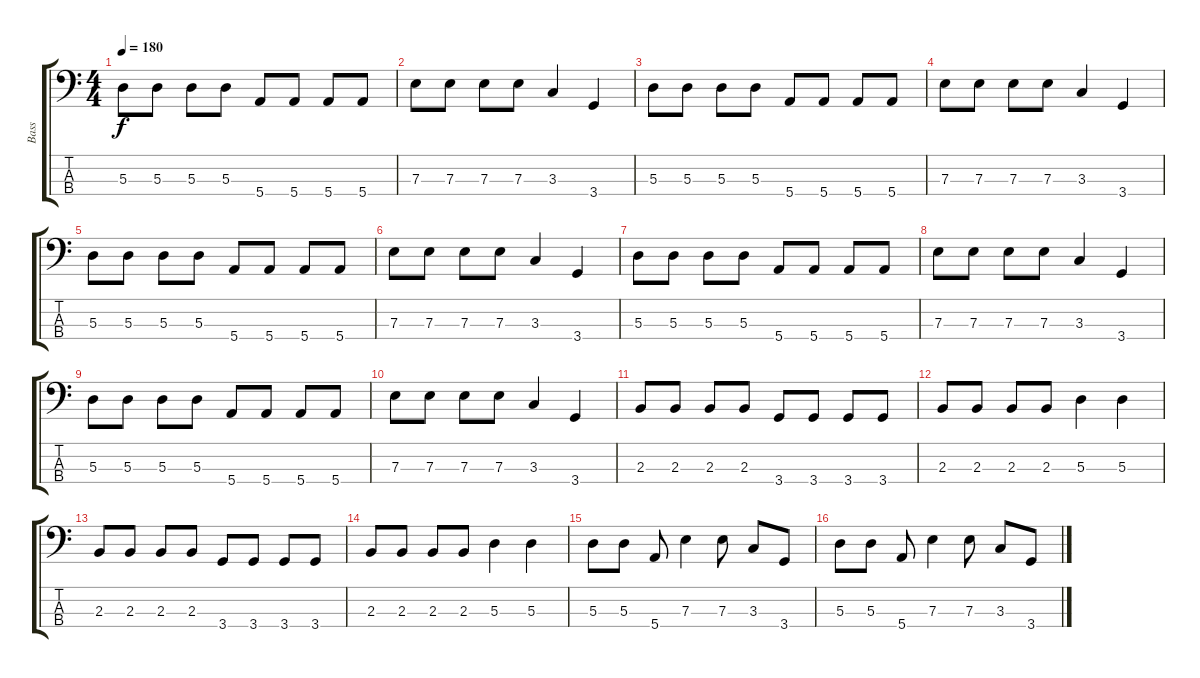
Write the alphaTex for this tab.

\track ("Bass" "Bass") {instrument electricbasspick}
\staff {score tabs}
\tuning (G2 D2 A1 E1) {hide}
\ts (4 4)
\tempo 180
\clef f4
\ks c
5.3.8{dy f} 5.3.8 5.3.8 5.3.8 5.4.8 5.4.8 5.4.8 5.4.8 |
7.3.8 7.3.8 7.3.8 7.3.8 3.3.4 3.4.4 |
5.3.8 5.3.8 5.3.8 5.3.8 5.4.8 5.4.8 5.4.8 5.4.8 |
7.3.8 7.3.8 7.3.8 7.3.8 3.3.4 3.4.4 |
5.3.8 5.3.8 5.3.8 5.3.8 5.4.8 5.4.8 5.4.8 5.4.8 |
7.3.8 7.3.8 7.3.8 7.3.8 3.3.4 3.4.4 |
5.3.8 5.3.8 5.3.8 5.3.8 5.4.8 5.4.8 5.4.8 5.4.8 |
7.3.8 7.3.8 7.3.8 7.3.8 3.3.4 3.4.4 |
5.3.8 5.3.8 5.3.8 5.3.8 5.4.8 5.4.8 5.4.8 5.4.8 |
7.3.8 7.3.8 7.3.8 7.3.8 3.3.4 3.4.4 |
2.3.8 2.3.8 2.3.8 2.3.8 3.4.8 3.4.8 3.4.8 3.4.8 |
2.3.8 2.3.8 2.3.8 2.3.8 5.3.4 5.3.4 |
2.3.8 2.3.8 2.3.8 2.3.8 3.4.8 3.4.8 3.4.8 3.4.8 |
2.3.8 2.3.8 2.3.8 2.3.8 5.3.4 5.3.4 |
5.3.8 5.3.8 5.4.8 7.3.4 7.3.8 3.3.8 3.4.8 |
5.3.8 5.3.8 5.4.8 7.3.4 7.3.8 3.3.8 3.4.8
